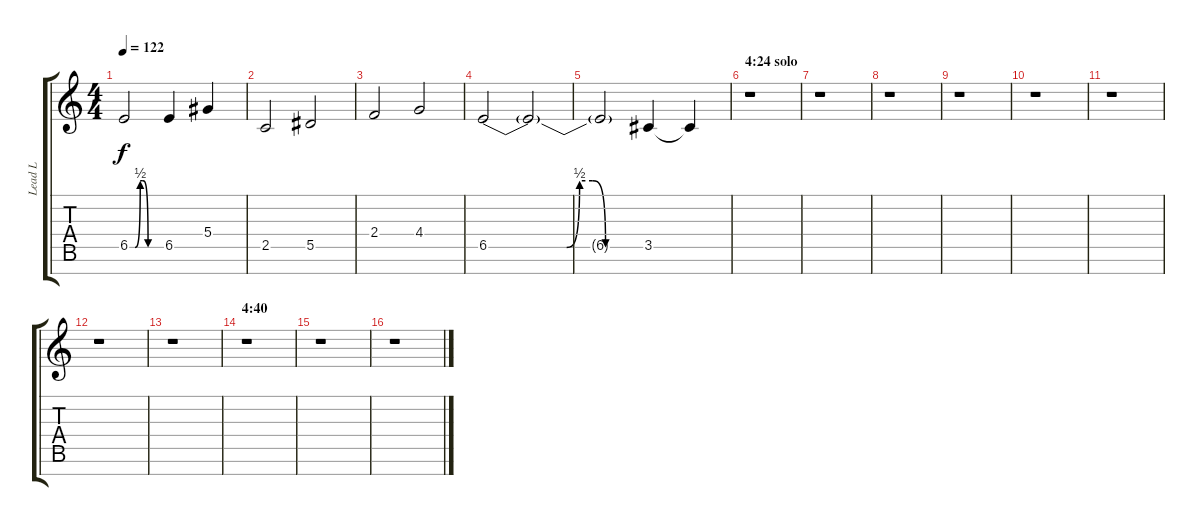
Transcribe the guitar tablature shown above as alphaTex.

\track ("Lead L" "Lead L") {instrument distortionguitar}
\staff {score tabs}
\tuning (F4 C4 Ab3 Eb3 Bb2 F2 C2) {hide}
\ts (4 4)
\tempo 122
\clef g2
\ks c
6.5{be (custom 0 0 10 0 20 2 25 2 35 0 45 0 60 0)}.2{dy f} 6.5.4 5.4.4 |
2.5.2 5.5.2 |
2.4.2 4.4.2 |
6.5{be (custom 0 0 25 0 30 0 35 2 40 2 45 0 60 0)}.2 6.5{t}.2 |
6.5{t}.2 3.5.4 3.5{t}.4 |
\section ("" "4:24 solo")
r.1 |
r.1 |
r.1 |
r.1 |
r.1 |
r.1 |
r.1 |
r.1 |
\section ("" "4:40")
r.1 |
r.1 |
r.1
